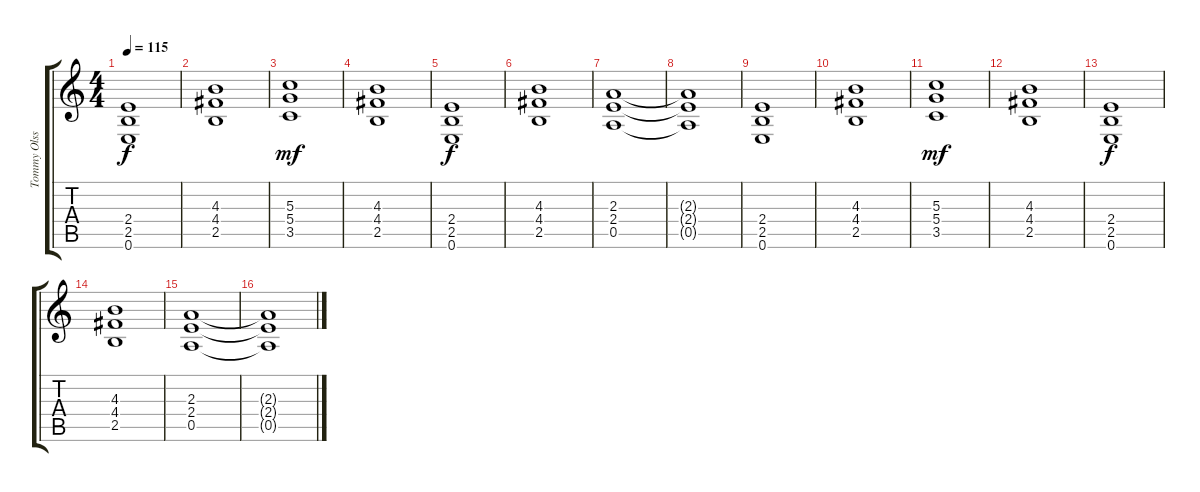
\track ("Tommy Olsson - Distorted Guitar" "Tommy Olss") {instrument distortionguitar}
\staff {score tabs}
\tuning (E4 B3 G3 D3 A2 E2) {hide}
\ts (4 4)
\tempo 115
\clef g2
\ks c
(2.4 2.5 0.6).1{dy f} |
(4.3 4.4 2.5).1 |
(5.3 5.4 3.5).1{dy mf} |
(4.3 4.4 2.5).1 |
(2.4 2.5 0.6).1{dy f} |
(4.3 4.4 2.5).1 |
(2.3 2.4 0.5).1 |
(2.3{t} 2.4{t} 0.5{t}).1 |
(2.4 2.5 0.6).1 |
(4.3 4.4 2.5).1 |
(5.3 5.4 3.5).1{dy mf} |
(4.3 4.4 2.5).1 |
(2.4 2.5 0.6).1{dy f} |
(4.3 4.4 2.5).1 |
(2.3 2.4 0.5).1 |
(2.3{t} 2.4{t} 0.5{t}).1
